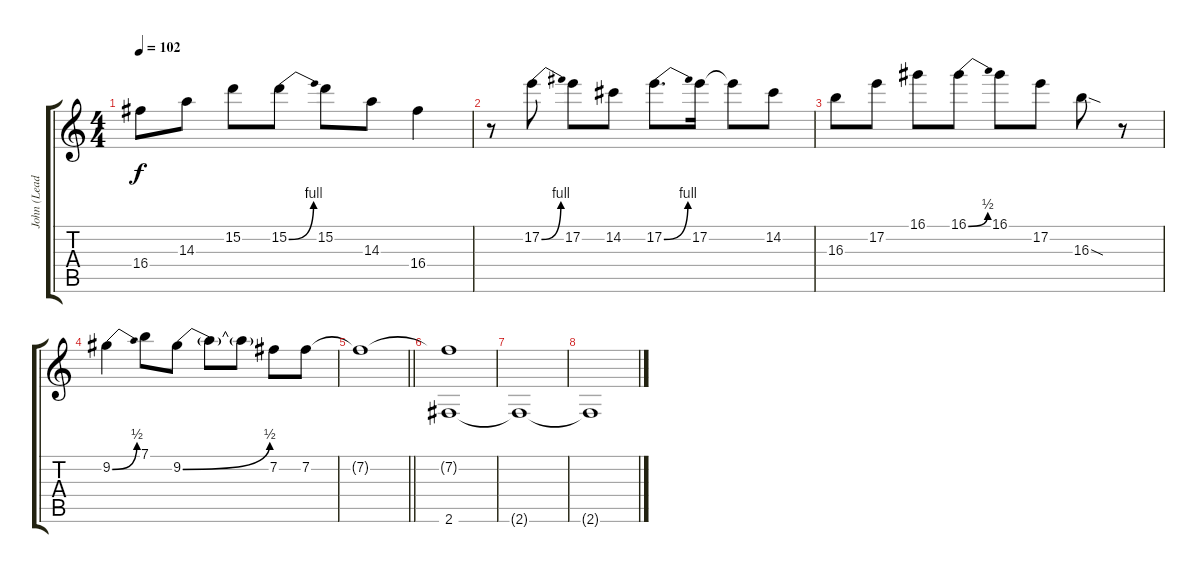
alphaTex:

\track ("John (Lead)" "John (Lead") {instrument distortionguitar}
\staff {score tabs}
\tuning (E4 B3 G3 D3 A2 E2) {hide}
\ts (4 4)
\tempo 102
\clef g2
\ks c
16.4.8{dy f} 14.3.8 15.2.8 15.2{be (bend 0 0 60 4)}.8 15.2.8 14.3.8 16.4.4 |
r.8 17.2{be (bend 0 0 60 4)}.8 17.2.8 14.2.8 17.2{be (bend 0 0 60 4)}.8{d} 17.2.16 17.2{t}.8 14.2.8 |
16.3.8 17.2.8 16.1.8 16.1{be (bend 0 0 60 2)}.8 16.1.8 17.2.8 16.3{sod}.8 r.8 |
9.2{be (bend 0 0 60 2)}.4 7.1.8 9.2{be (bend 0 0 60 2)}.8 9.2{t}.8 9.2{t}.8 7.2.8 7.2.8 |
\barLineRight lightlight
7.2{t}.1 |
(7.2{t} 2.6).1 |
2.6{t}.1 |
2.6{t}.1
